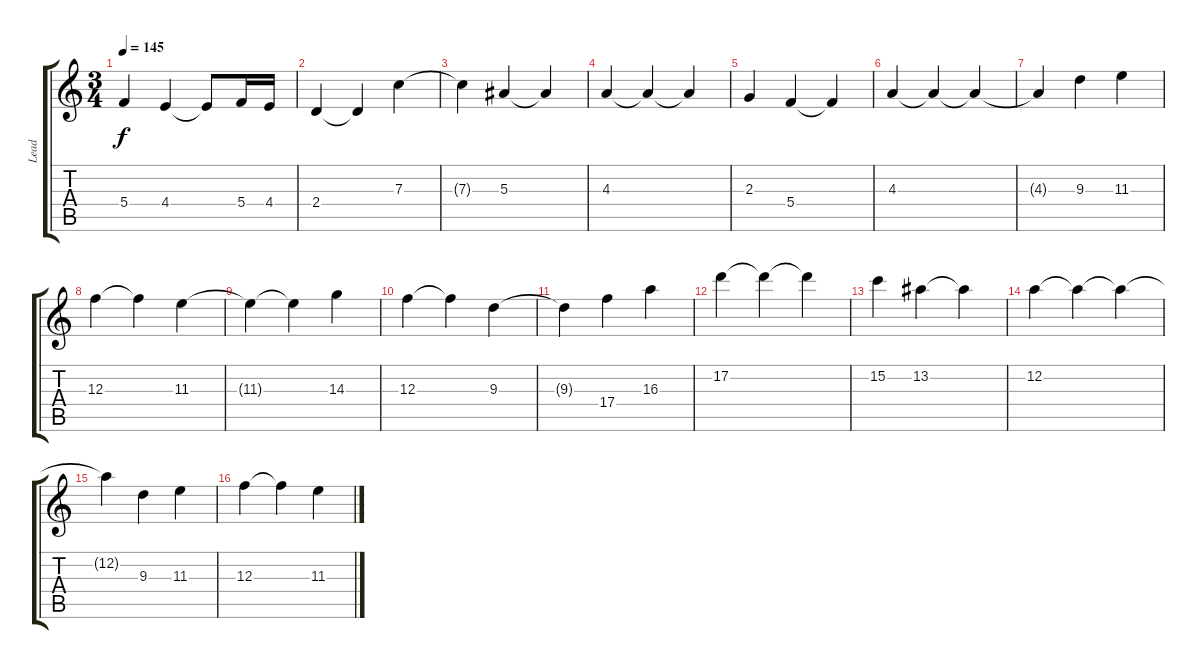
\track ("Lead" "Lead") {instrument distortionguitar}
\staff {score tabs}
\tuning (D4 A3 F3 C3 G2 C2) {hide}
\ts (3 4)
\tempo 145
\clef g2
\ks c
5.4.4{dy f} 4.4.4 4.4{t}.8 5.4.16 4.4.16 |
2.4.4 2.4{t}.4 7.3.4 |
7.3{t}.4 5.3.4 5.3{t}.4 |
4.3.4 4.3{t}.4 4.3{t}.4 |
2.3.4 5.4.4 5.4{t}.4 |
4.3.4 4.3{t}.4 4.3{t}.4 |
4.3{t}.4 9.3.4 11.3.4 |
12.3.4 12.3{t}.4 11.3.4 |
11.3{t}.4 11.3{t}.4 14.3.4 |
12.3.4 12.3{t}.4 9.3.4 |
9.3{t}.4 17.4.4 16.3.4 |
17.2.4 17.2{t}.4 17.2{t}.4 |
15.2.4 13.2.4 13.2{t}.4 |
12.2.4 12.2{t}.4 12.2{t}.4 |
12.2{t}.4 9.3.4 11.3.4 |
12.3.4 12.3{t}.4 11.3.4
